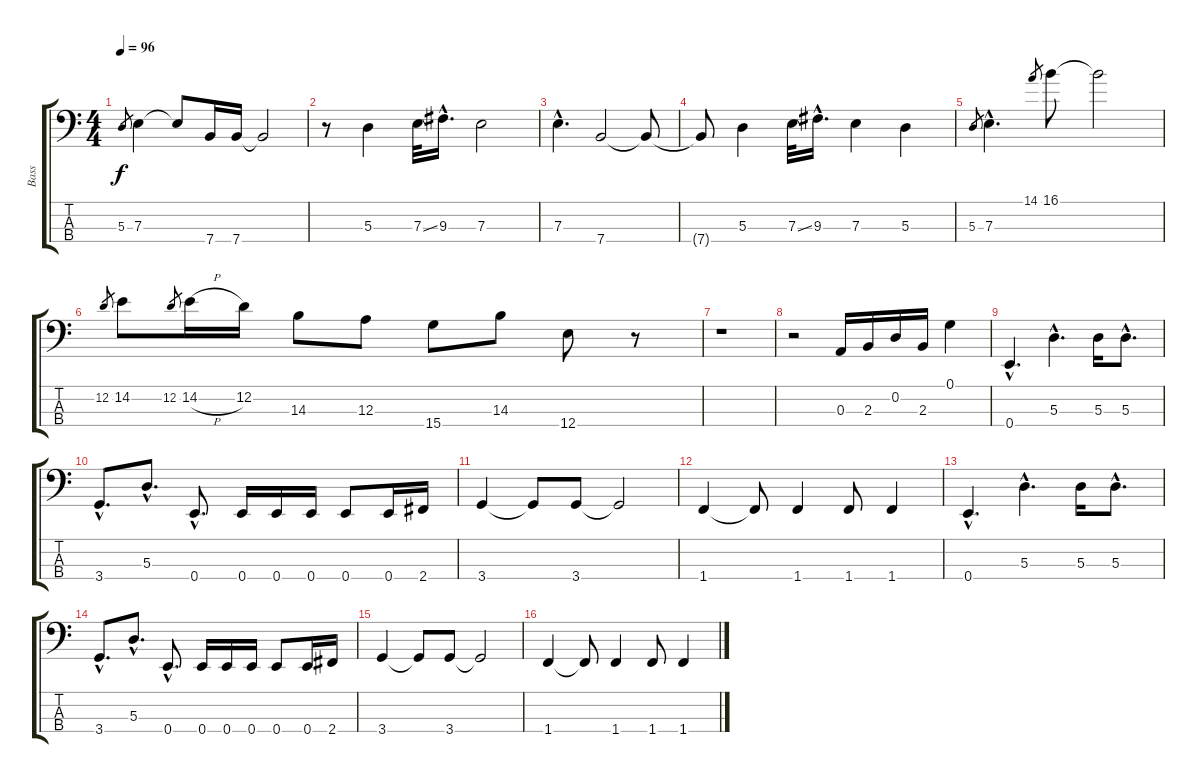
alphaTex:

\track ("Bass" "Bass") {instrument electricbassfinger}
\staff {score tabs}
\tuning (G2 D2 A1 E1) {hide}
\ts (4 4)
\tempo 96
\clef f4
\ks c
5.3.8{gr dy f} 7.3.4 7.3{t}.8 7.4.16 7.4.16 7.4{t}.2 |
r.8 5.3.4 7.3{ss}.32 9.3{hac}.16{d} 7.3.2 |
7.3{hac}.4{d} 7.4.2 7.4{t}.8 |
7.4{t}.8 5.3.4 7.3{ss}.32 9.3{hac}.16{d} 7.3.4 5.3.4 |
5.3.8{gr} 7.3{hac}.4{d} 14.1.8{gr} 16.1.8 16.1{t}.2 |
12.2.8{gr} 14.2.8 12.2.8{gr} 14.2{h}.16 12.2.16 14.3.8 12.3.8 15.4.8 14.3.8 12.4.8 r.8 |
r.1 |
r.2 0.3.16 2.3.16 0.2.16 2.3.16 0.1.4 |
0.4{hac}.4{d} 5.3{hac}.4{d} 5.3.16 5.3{hac}.8{d} |
3.4{hac}.8{d} 5.3{hac}.8{d} 0.4{hac}.8{d} 0.4.16 0.4.16 0.4.16 0.4.8 0.4.16 2.4.16 |
3.4.4 3.4{t}.8 3.4.8 3.4{t}.2 |
1.4.4 1.4{t}.8 1.4.4 1.4.8 1.4.4 |
0.4{hac}.4{d} 5.3{hac}.4{d} 5.3.16 5.3{hac}.8{d} |
3.4{hac}.8{d} 5.3{hac}.8{d} 0.4{hac}.8{d} 0.4.16 0.4.16 0.4.16 0.4.8 0.4.16 2.4.16 |
3.4.4 3.4{t}.8 3.4.8 3.4{t}.2 |
1.4.4 1.4{t}.8 1.4.4 1.4.8 1.4.4
